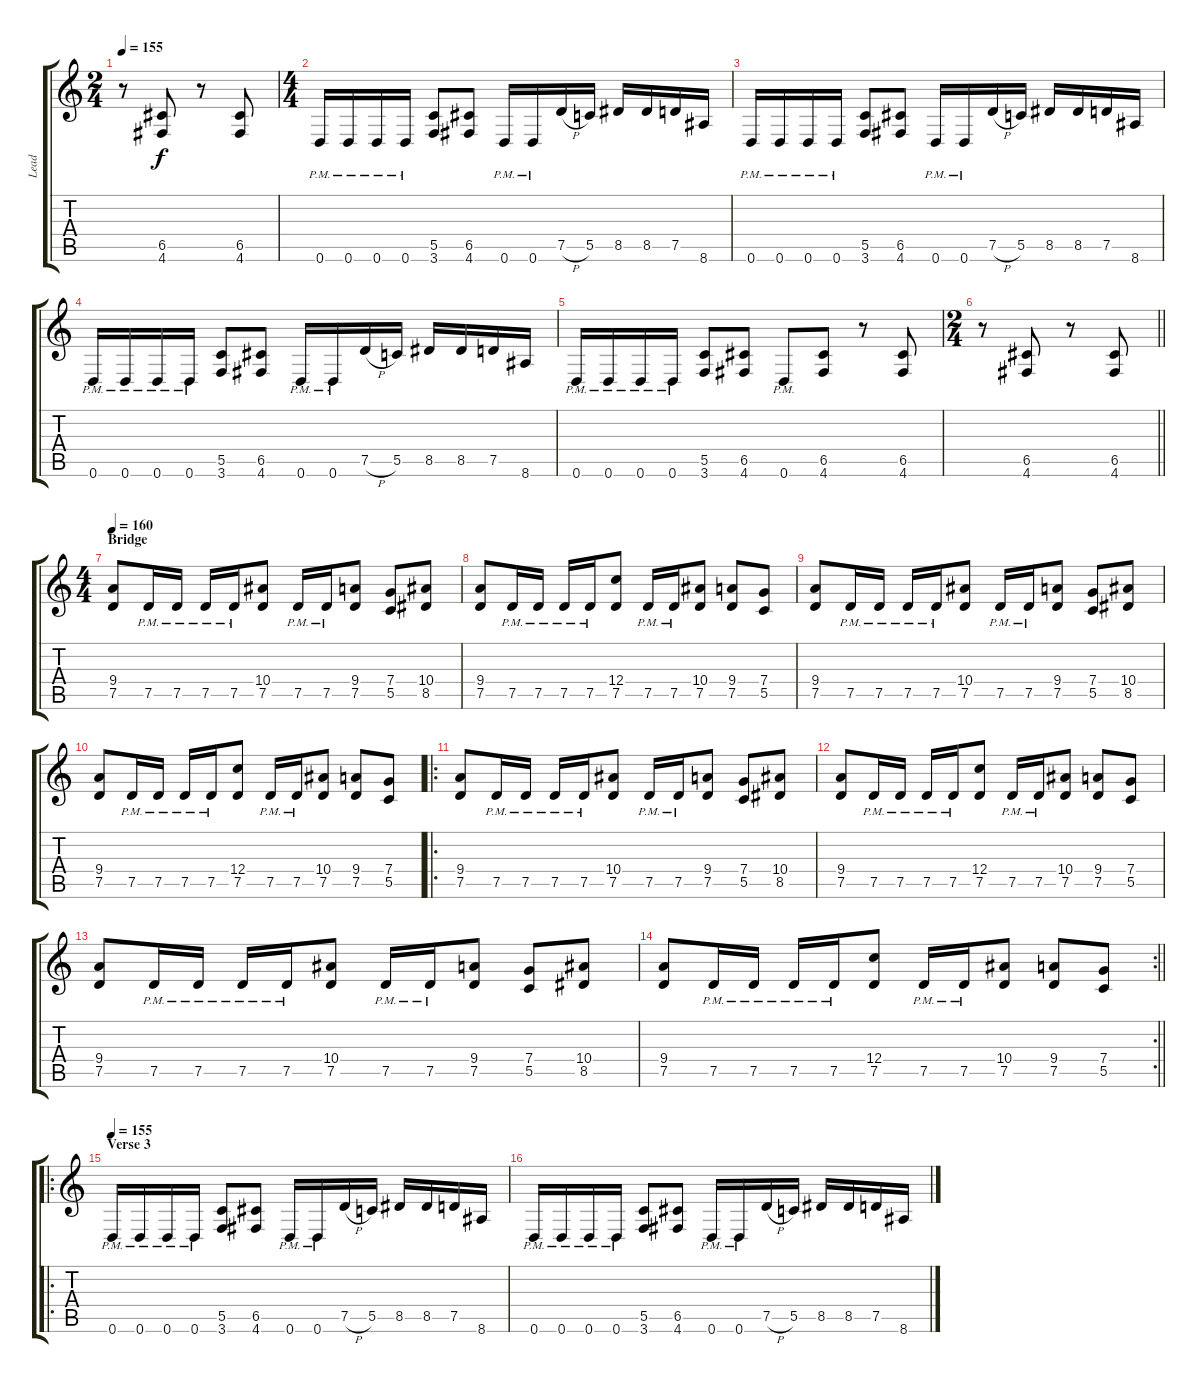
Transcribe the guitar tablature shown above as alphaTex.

\track ("Lead" "Lead") {instrument distortionguitar}
\staff {score tabs}
\tuning (D4 A3 F3 C3 G2 D2) {hide}
\ts (2 4)
\tempo 155
\clef g2
\ks c
r.8{dy f} (6.5 4.6).8 r.8 (6.5 4.6).8 |
\ts (4 4)
0.6{pm}.16 0.6{pm}.16 0.6{pm}.16 0.6{pm}.16 (5.5 3.6).8 (6.5 4.6).8 0.6{pm}.16 0.6{pm}.16 7.5{h}.16 5.5.16 8.5.16 8.5.16 7.5.16 8.6.16 |
0.6{pm}.16 0.6{pm}.16 0.6{pm}.16 0.6{pm}.16 (5.5 3.6).8 (6.5 4.6).8 0.6{pm}.16 0.6{pm}.16 7.5{h}.16 5.5.16 8.5.16 8.5.16 7.5.16 8.6.16 |
0.6{pm}.16 0.6{pm}.16 0.6{pm}.16 0.6{pm}.16 (5.5 3.6).8 (6.5 4.6).8 0.6{pm}.16 0.6{pm}.16 7.5{h}.16 5.5.16 8.5.16 8.5.16 7.5.16 8.6.16 |
0.6{pm}.16 0.6{pm}.16 0.6{pm}.16 0.6{pm}.16 (5.5 3.6).8 (6.5 4.6).8 0.6{pm}.8 (6.5 4.6).8 r.8 (6.5 4.6).8 |
\ts (2 4)
\barLineRight lightlight
r.8 (6.5 4.6).8 r.8 (6.5 4.6).8 |
\ts (4 4)
\section ("" "Bridge")
\tempo 160
(9.4 7.5).8 7.5{pm}.16 7.5{pm}.16 7.5{pm}.16 7.5{pm}.16 (10.4 7.5).8 7.5{pm}.16 7.5{pm}.16 (9.4 7.5).8 (7.4 5.5).8 (10.4 8.5).8 |
(9.4 7.5).8 7.5{pm}.16 7.5{pm}.16 7.5{pm}.16 7.5{pm}.16 (12.4 7.5).8 7.5{pm}.16 7.5{pm}.16 (10.4 7.5).8 (9.4 7.5).8 (7.4 5.5).8 |
(9.4 7.5).8 7.5{pm}.16 7.5{pm}.16 7.5{pm}.16 7.5{pm}.16 (10.4 7.5).8 7.5{pm}.16 7.5{pm}.16 (9.4 7.5).8 (7.4 5.5).8 (10.4 8.5).8 |
(9.4 7.5).8 7.5{pm}.16 7.5{pm}.16 7.5{pm}.16 7.5{pm}.16 (12.4 7.5).8 7.5{pm}.16 7.5{pm}.16 (10.4 7.5).8 (9.4 7.5).8 (7.4 5.5).8 |
\ro
(9.4 7.5).8 7.5{pm}.16 7.5{pm}.16 7.5{pm}.16 7.5{pm}.16 (10.4 7.5).8 7.5{pm}.16 7.5{pm}.16 (9.4 7.5).8 (7.4 5.5).8 (10.4 8.5).8 |
(9.4 7.5).8 7.5{pm}.16 7.5{pm}.16 7.5{pm}.16 7.5{pm}.16 (12.4 7.5).8 7.5{pm}.16 7.5{pm}.16 (10.4 7.5).8 (9.4 7.5).8 (7.4 5.5).8 |
(9.4 7.5).8 7.5{pm}.16 7.5{pm}.16 7.5{pm}.16 7.5{pm}.16 (10.4 7.5).8 7.5{pm}.16 7.5{pm}.16 (9.4 7.5).8 (7.4 5.5).8 (10.4 8.5).8 |
\rc 2
\barLineRight lightlight
(9.4 7.5).8 7.5{pm}.16 7.5{pm}.16 7.5{pm}.16 7.5{pm}.16 (12.4 7.5).8 7.5{pm}.16 7.5{pm}.16 (10.4 7.5).8 (9.4 7.5).8 (7.4 5.5).8 |
\ro
\section ("" "Verse 3")
\tempo 155
0.6{pm}.16 0.6{pm}.16 0.6{pm}.16 0.6{pm}.16 (5.5 3.6).8 (6.5 4.6).8 0.6{pm}.16 0.6{pm}.16 7.5{h}.16 5.5.16 8.5.16 8.5.16 7.5.16 8.6.16 |
0.6{pm}.16 0.6{pm}.16 0.6{pm}.16 0.6{pm}.16 (5.5 3.6).8 (6.5 4.6).8 0.6{pm}.16 0.6{pm}.16 7.5{h}.16 5.5.16 8.5.16 8.5.16 7.5.16 8.6.16
